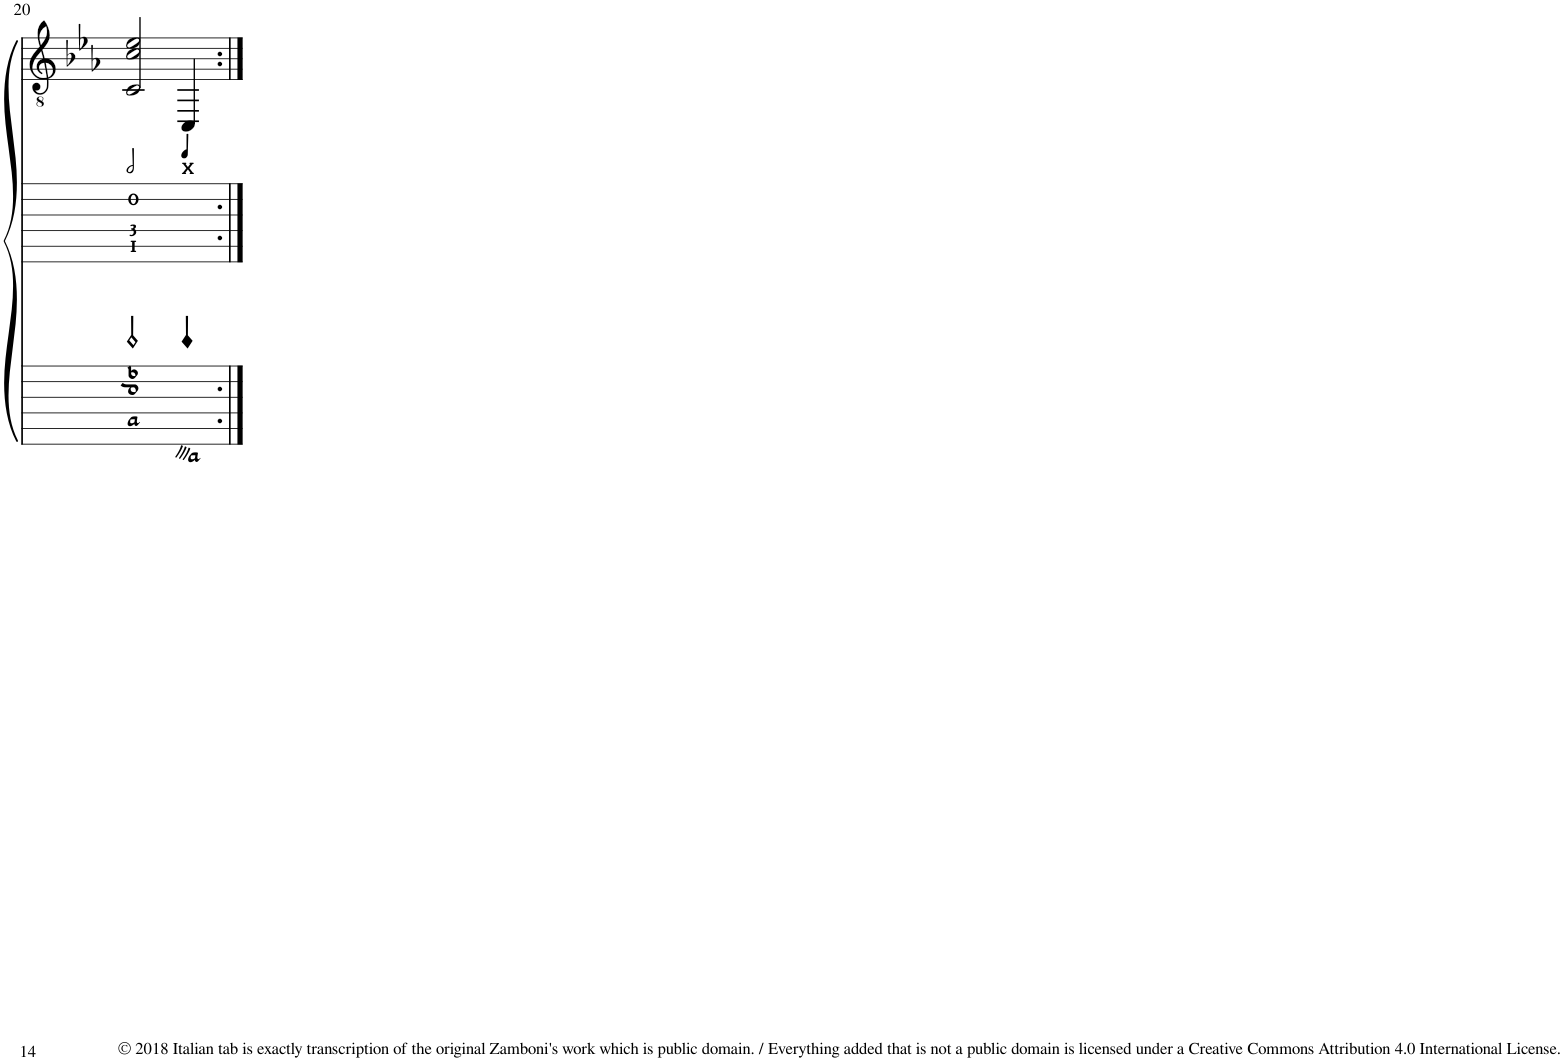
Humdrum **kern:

**kern	**kern	**kern
*part1	*part1	*part1
*staff3	*staff2	*staff1
*I"Archlute	*	*
*I'Arl.	*	*
!!LO:PB:g=z
*	*	*clefGv2
*k[b-e-a-]	*k[b-e-a-]	*k[b-e-a-]
*M2/2	*M2/2	*M2/2
*met(c|)	*met(c|)	*met(c|)
=20	=20	=20
2C 2c 2e-	2C 2c 2e-	2C/ 2c/ 2e-/
4CC	4CC	4CC/
=:|!	=:|!	=:|!
*-	*-	*-
